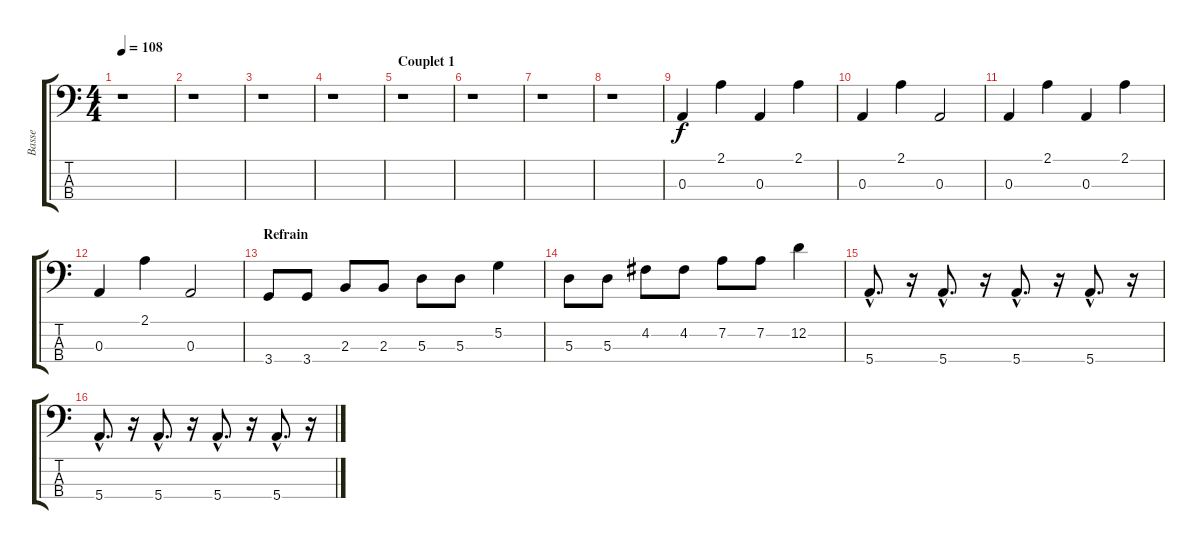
\track ("Basse" "Basse") {instrument electricbassfinger}
\staff {score tabs}
\tuning (G2 D2 A1 E1) {hide}
\ts (4 4)
\tempo 108
\clef f4
\ks c
r.1{dy f instrument electricbassfinger} |
r.1 |
r.1 |
r.1 |
\section ("" "Couplet 1")
r.1 |
r.1 |
r.1 |
r.1 |
0.3.4 2.1.4 0.3.4 2.1.4 |
0.3.4 2.1.4 0.3.2 |
0.3.4 2.1.4 0.3.4 2.1.4 |
0.3.4 2.1.4 0.3.2 |
\section ("" "Refrain")
3.4.8 3.4.8 2.3.8 2.3.8 5.3.8 5.3.8 5.2.4 |
5.3.8 5.3.8 4.2.8 4.2.8 7.2.8 7.2.8 12.2.4 |
5.4{hac}.8{d} r.16 5.4{hac}.8{d} r.16 5.4{hac}.8{d} r.16 5.4{hac}.8{d} r.16 |
5.4{hac}.8{d} r.16 5.4{hac}.8{d} r.16 5.4{hac}.8{d} r.16 5.4{hac}.8{d} r.16
